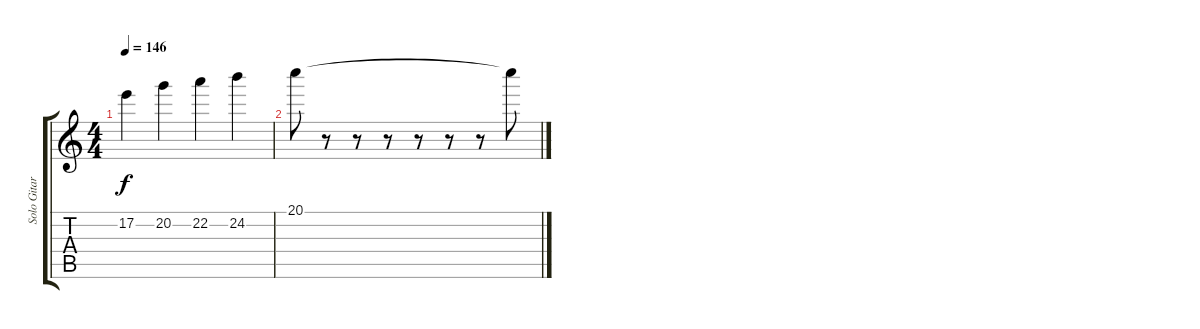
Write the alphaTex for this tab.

\track ("Solo Gitar" "Solo Gitar") {instrument distortionguitar}
\staff {score tabs}
\tuning (E4 B3 G3 D3 A2 E2) {hide}
\ts (4 4)
\tempo 146
\clef g2
\ks c
17.2.4{dy f} 20.2.4 22.2.4 24.2.4 |
20.1.8 r.8 r.8 r.8 r.8 r.8 r.8 20.1{t}.8
